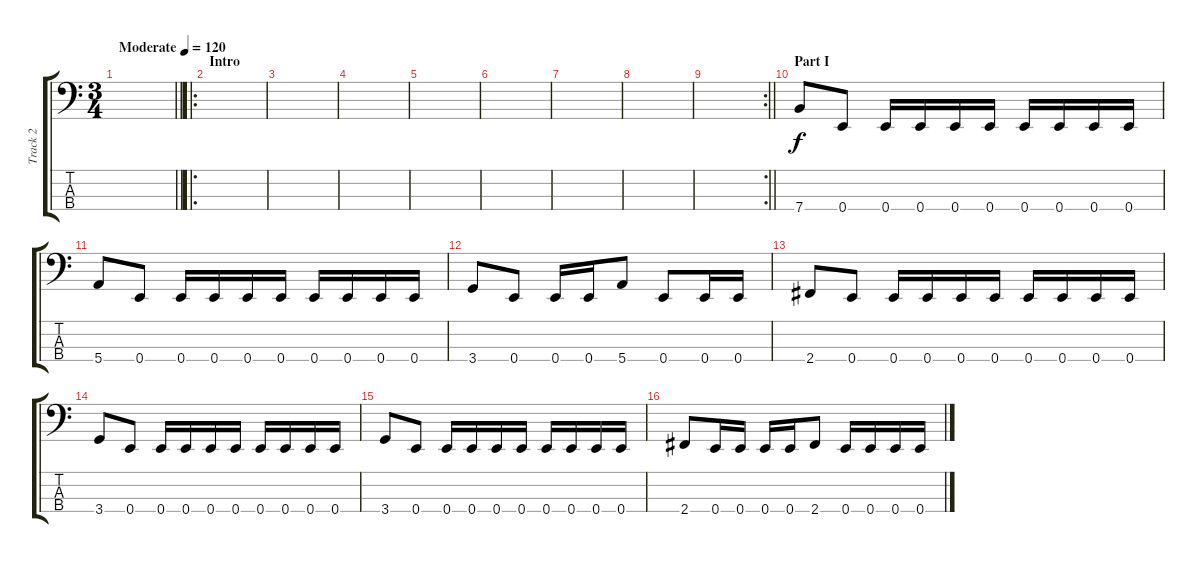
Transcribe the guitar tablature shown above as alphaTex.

\track ("Track 2" "Track 2") {mute instrument electricbassfinger}
\staff {score tabs}
\tuning (G2 D2 A1 E1) {hide}
\ts (3 4)
\tempo (120 "Moderate")
\clef f4
\barLineRight lightlight
\ks c
|
\ro
\section ("" "Intro")
|
|
|
|
|
|
|
\rc 2
\barLineRight lightlight
|
\section ("" "Part I")
7.4.8 0.4.8 0.4.16 0.4.16 0.4.16 0.4.16 0.4.16 0.4.16 0.4.16 0.4.16 |
5.4.8 0.4.8 0.4.16 0.4.16 0.4.16 0.4.16 0.4.16 0.4.16 0.4.16 0.4.16 |
3.4.8 0.4.8 0.4.16 0.4.16 5.4.8 0.4.8 0.4.16 0.4.16 |
2.4.8 0.4.8 0.4.16 0.4.16 0.4.16 0.4.16 0.4.16 0.4.16 0.4.16 0.4.16 |
3.4.8 0.4.8 0.4.16 0.4.16 0.4.16 0.4.16 0.4.16 0.4.16 0.4.16 0.4.16 |
3.4.8 0.4.8 0.4.16 0.4.16 0.4.16 0.4.16 0.4.16 0.4.16 0.4.16 0.4.16 |
2.4.8 0.4.16 0.4.16 0.4.16 0.4.16 2.4.8 0.4.16 0.4.16 0.4.16 0.4.16
